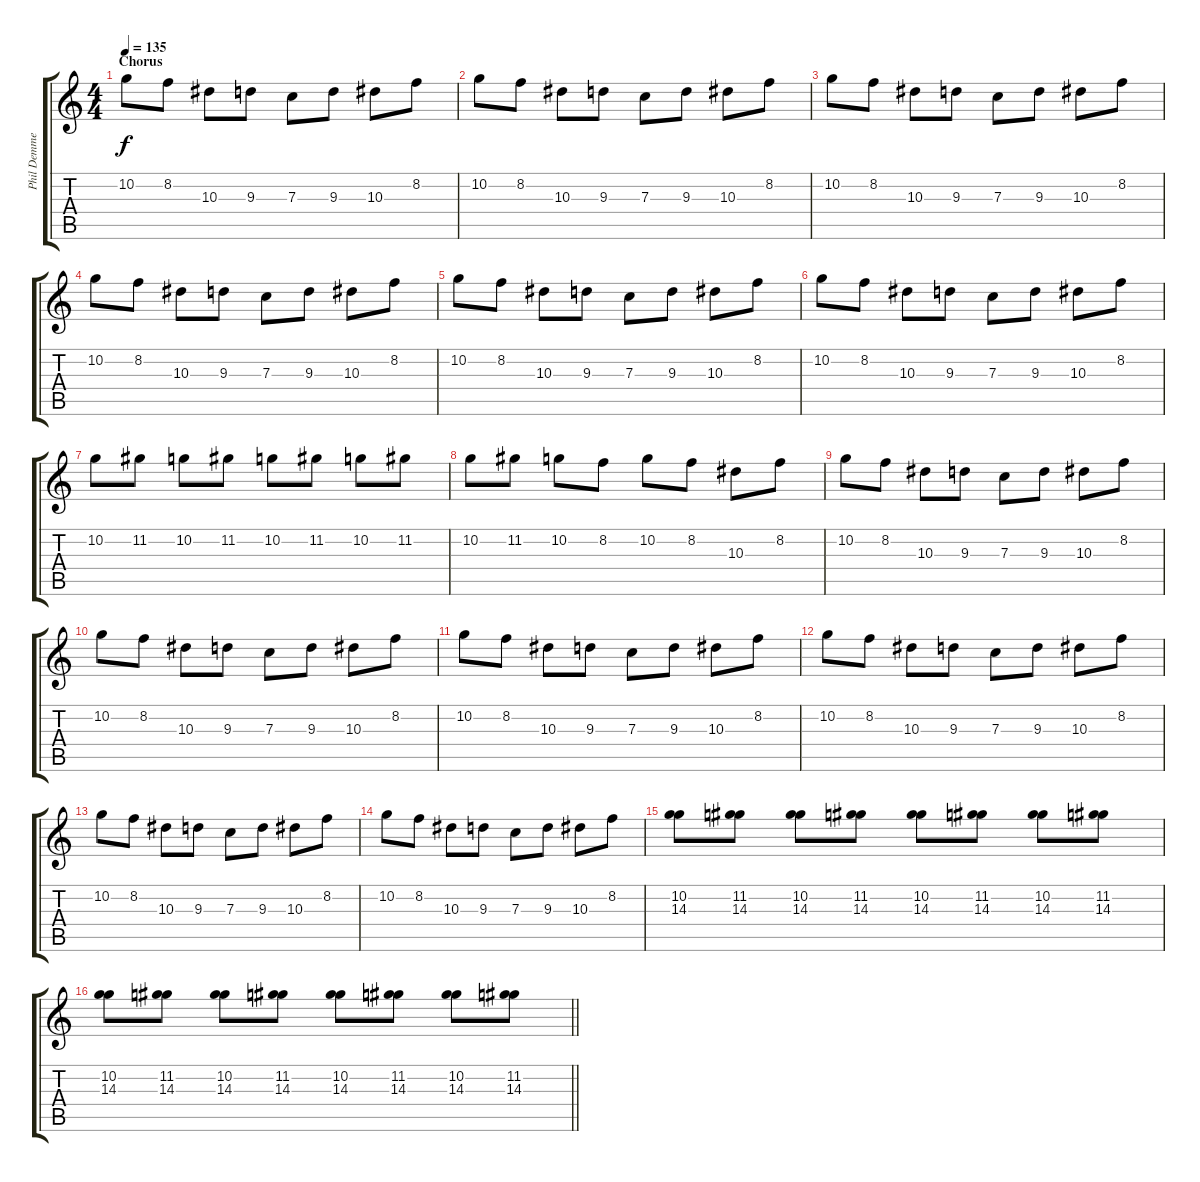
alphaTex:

\track ("Phil Demmel" "Phil Demme") {instrument distortionguitar}
\staff {score tabs}
\tuning (D4 A3 F3 C3 G2 C2) {hide}
\ts (4 4)
\section ("" "Chorus")
\tempo 135
\clef g2
\ks c
10.2.8{dy f} 8.2.8 10.3.8 9.3.8 7.3.8 9.3.8 10.3.8 8.2.8 |
10.2.8 8.2.8 10.3.8 9.3.8 7.3.8 9.3.8 10.3.8 8.2.8 |
10.2.8 8.2.8 10.3.8 9.3.8 7.3.8 9.3.8 10.3.8 8.2.8 |
10.2.8 8.2.8 10.3.8 9.3.8 7.3.8 9.3.8 10.3.8 8.2.8 |
10.2.8 8.2.8 10.3.8 9.3.8 7.3.8 9.3.8 10.3.8 8.2.8 |
10.2.8 8.2.8 10.3.8 9.3.8 7.3.8 9.3.8 10.3.8 8.2.8 |
10.2.8 11.2.8 10.2.8 11.2.8 10.2.8 11.2.8 10.2.8 11.2.8 |
10.2.8 11.2.8 10.2.8 8.2.8 10.2.8 8.2.8 10.3.8 8.2.8 |
10.2.8 8.2.8 10.3.8 9.3.8 7.3.8 9.3.8 10.3.8 8.2.8 |
10.2.8 8.2.8 10.3.8 9.3.8 7.3.8 9.3.8 10.3.8 8.2.8 |
10.2.8 8.2.8 10.3.8 9.3.8 7.3.8 9.3.8 10.3.8 8.2.8 |
10.2.8 8.2.8 10.3.8 9.3.8 7.3.8 9.3.8 10.3.8 8.2.8 |
10.2.8 8.2.8 10.3.8 9.3.8 7.3.8 9.3.8 10.3.8 8.2.8 |
10.2.8 8.2.8 10.3.8 9.3.8 7.3.8 9.3.8 10.3.8 8.2.8 |
(10.2 14.3).8 (11.2 14.3).8 (10.2 14.3).8 (11.2 14.3).8 (10.2 14.3).8 (11.2 14.3).8 (10.2 14.3).8 (11.2 14.3).8 |
\barLineRight lightlight
(10.2 14.3).8 (11.2 14.3).8 (10.2 14.3).8 (11.2 14.3).8 (10.2 14.3).8 (11.2 14.3).8 (10.2 14.3).8 (11.2 14.3).8
